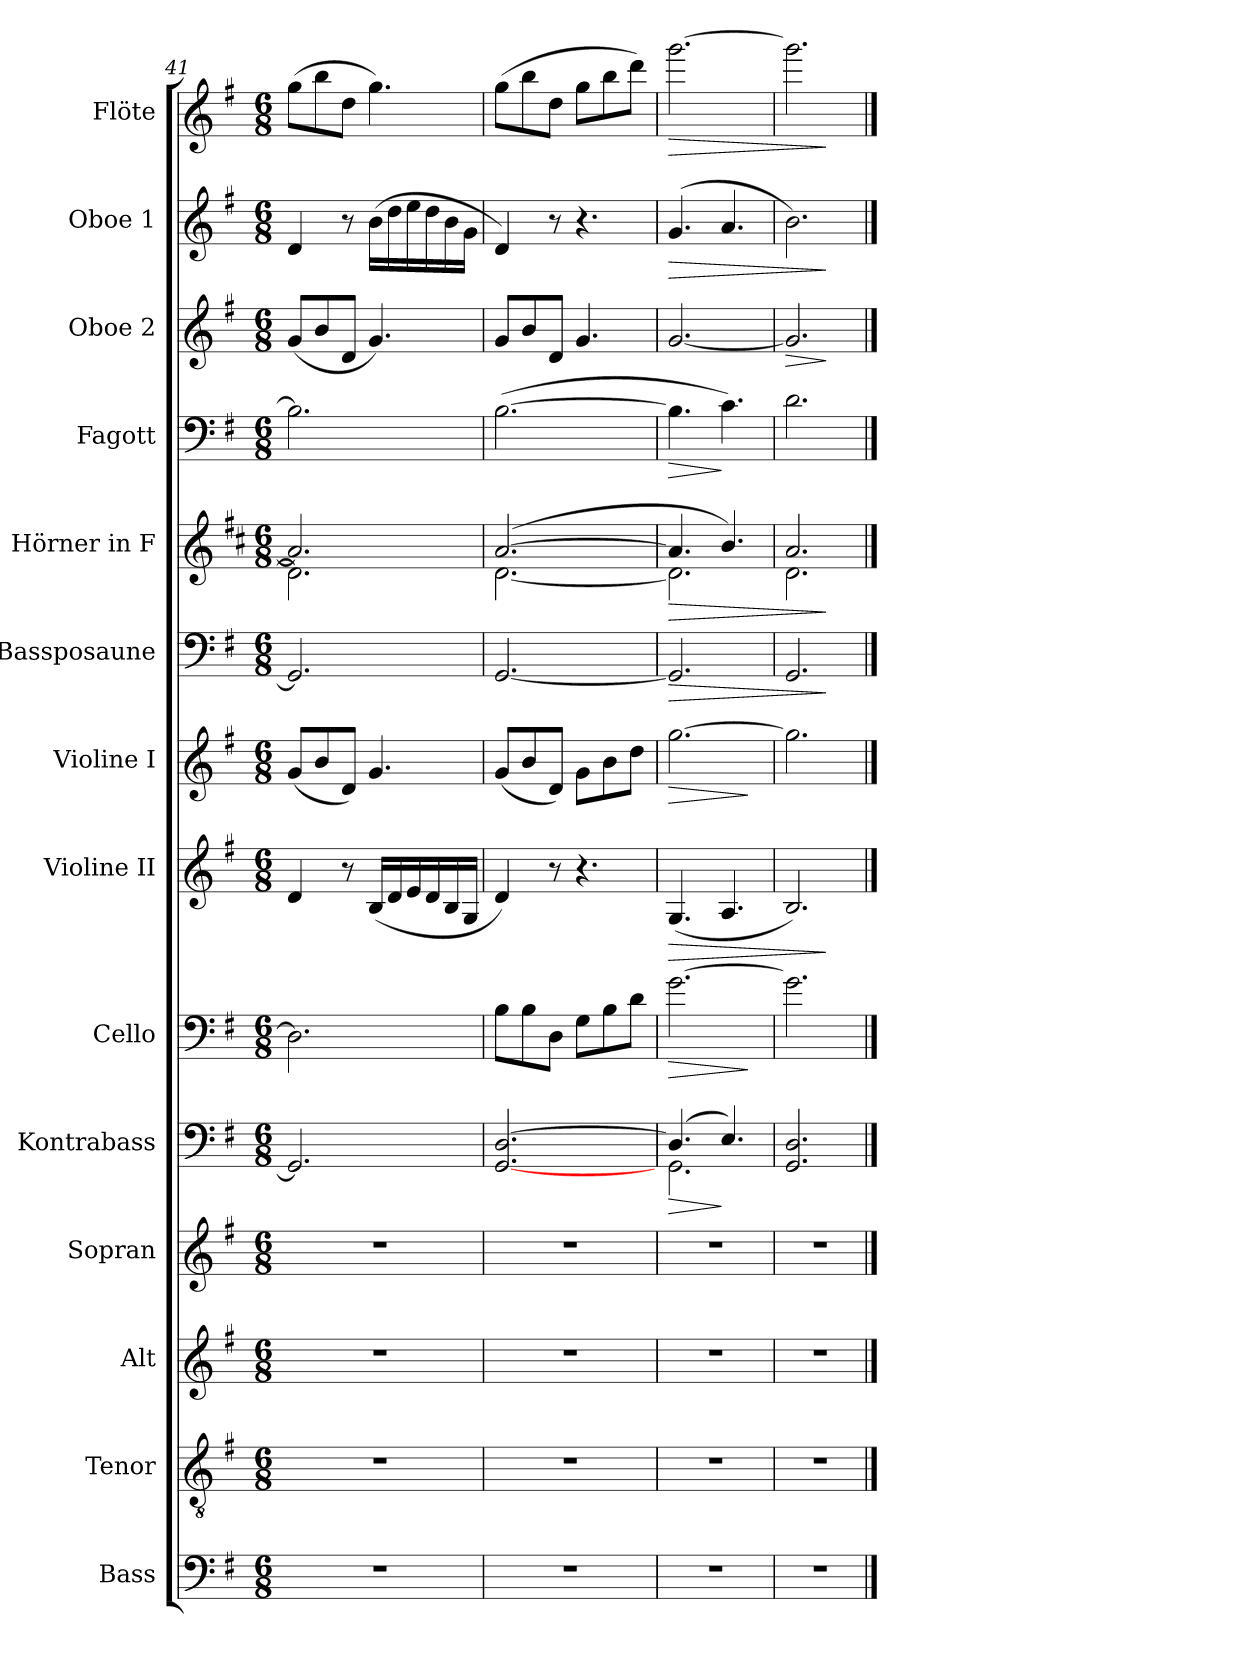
**kern	**kern	**kern	**kern	**kern	**dynam	**kern	**dynam	**kern	**dynam	**kern	**dynam	**kern	**dynam	**kern	**dynam	**kern	**dynam	**kern	**dynam	**kern	**dynam	**kern	**dynam
*part14	*part13	*part12	*part11	*part10	*part10	*part9	*part9	*part8	*part8	*part7	*part7	*part6	*part6	*part5	*part5	*part4	*part4	*part3	*part3	*part2	*part2	*part1	*part1
*staff14	*staff13	*staff12	*staff11	*staff10	*staff10	*staff9	*staff9	*staff8	*staff8	*staff7	*staff7	*staff6	*staff6	*staff5	*staff5	*staff4	*staff4	*staff3	*staff3	*staff2	*staff2	*staff1	*staff1
*I"Bass	*I"Tenor	*I"Alt	*I"Sopran	*I"Kontrabass	*	*I"Cello	*	*I"Violine II	*	*I"Violine I	*	*I"Bassposaune	*	*I"Hörner in F	*	*I"Fagott	*	*I"Oboe 2	*	*I"Oboe 1	*	*I"Flöte	*
*I'B.	*I'T.	*I'A.	*I'S.	*I'Kb.	*	*	*	*I'Vl. II	*	*I'Vl. I	*	*I'Bspos.	*	*I'Hrn. F	*	*I'Fag.	*	*I'Ob. 2	*	*I'Ob. 1	*	*I'Fl.	*
*clefF4	*clefGv2	*clefG2	*clefG2	*clefF4	*	*clefF4	*	*clefG2	*	*clefG2	*	*clefF4	*	*clefG2	*	*clefF4	*	*clefG2	*	*clefG2	*	*clefG2	*
*	*	*	*	*ITrd7c12	*	*	*	*	*	*	*	*	*	*ITrd4c7	*	*	*	*	*	*	*	*	*
*k[f#]	*k[f#]	*k[f#]	*k[f#]	*k[f#]	*	*k[f#]	*	*k[f#]	*	*k[f#]	*	*k[f#]	*	*k[f#]	*	*k[f#]	*	*k[f#]	*	*k[f#]	*	*k[f#]	*
*G:	*G:	*G:	*G:	*G:	*	*G:	*	*G:	*	*G:	*	*G:	*	*G:	*	*G:	*	*G:	*	*G:	*	*G:	*
*M6/8	*M6/8	*M6/8	*M6/8	*M6/8	*	*M6/8	*	*M6/8	*	*M6/8	*	*M6/8	*	*M6/8	*	*M6/8	*	*M6/8	*	*M6/8	*	*M6/8	*
=41	=41	=41	=41	=41	=41	=41	=41	=41	=41	=41	=41	=41	=41	=41	=41	=41	=41	=41	=41	=41	=41	=41	=41
*	*	*	*	*	*	*	*	*	*	*	*	*	*	*^	*	*	*	*	*	*	*	*	*
2.r	2.r	2.r	2.r	2.GGG/]	.	2.D\]	.	4d/	.	(<8g/L	.	2.GG/]	.	2.d/]	2.G\]	.	2.B\]	.	(<8g/L	.	4d/	.	(>8gg\L	.
.	.	.	.	.	.	.	.	.	.	8b/	.	.	.	.	.	.	.	.	8b/	.	.	.	8bb\	.
.	.	.	.	.	.	.	.	8r	.	8d/J)	.	.	.	.	.	.	.	.	8d/J	.	8r	.	8dd\J	.
.	.	.	.	.	.	.	.	(<16B/LL	.	4.g/	.	.	.	.	.	.	.	.	4.g/)	.	(>16b\LL	.	4.gg\)	.
.	.	.	.	.	.	.	.	16d/	.	.	.	.	.	.	.	.	.	.	.	.	16dd\	.	.	.
.	.	.	.	.	.	.	.	16e/	.	.	.	.	.	.	.	.	.	.	.	.	16ee\	.	.	.
.	.	.	.	.	.	.	.	16d/	.	.	.	.	.	.	.	.	.	.	.	.	16dd\	.	.	.
.	.	.	.	.	.	.	.	16B/	.	.	.	.	.	.	.	.	.	.	.	.	16b\	.	.	.
.	.	.	.	.	.	.	.	16G/JJ	.	.	.	.	.	.	.	.	.	.	.	.	16g\JJ	.	.	.
=42	=42	=42	=42	=42	=42	=42	=42	=42	=42	=42	=42	=42	=42	=42	=42	=42	=42	=42	=42	=42	=42	=42	=42	=42
2.r	2.r	2.r	2.r	[2.GGG/ [2.DD/	.	8B\L	.	4d/)	.	(<8g/L	.	[2.GG/	.	([>2.d/	[<2.G\	.	(>[2.B\	.	8g/L	.	4d/)	.	(>8gg\L	.
.	.	.	.	.	.	8B\	.	.	.	8b/	.	.	.	.	.	.	.	.	8b/	.	.	.	8bb\	.
.	.	.	.	.	.	8D\J	.	8r	.	8d/J)	.	.	.	.	.	.	.	.	8d/J	.	8r	.	8dd\J	.
.	.	.	.	.	.	8G\L	.	4.r	.	8g\L	.	.	.	.	.	.	.	.	4.g/	.	4.r	.	8gg\L	.
.	.	.	.	.	.	8B\	.	.	.	8b\	.	.	.	.	.	.	.	.	.	.	.	.	8bb\	.
.	.	.	.	.	.	8d\J	.	.	.	8dd\J	.	.	.	.	.	.	.	.	.	.	.	.	8ddd\J)	.
=43	=43	=43	=43	=43	=43	=43	=43	=43	=43	=43	=43	=43	=43	=43	=43	=43	=43	=43	=43	=43	=43	=43	=43	=43
!	!	!	!	!	!LO:HP:b	!	!LO:HP:b	!	!LO:HP:b	!	!LO:HP:b	!	!LO:HP:b	!	!	!LO:HP:b	!	!LO:HP:b	!	!	!	!LO:HP:b	!	!LO:HP:b
*	*	*	*	*^	*	*	*	*	*	*	*	*	*	*	*	*	*	*	*	*	*	*	*	*
2.r	2.r	2.r	2.r	(4.DD/]	2.GGG\	>	[2.g\	>	(<4.G/	>	[2.gg\	>	2.GG/]	>	4.d/]	2.G\]	>	4.B\]	>	[2.g/	.	(4.g/	>	[2.ggg\	>
.	.	.	.	4.EE/)	.	]	.	.	4.A/	.	.	.	.	.	4.e/)	.	.	4.c\)	]	.	.	4.a/	.	.	.
*	*	*	*	*v	*v	*	*	*	*	*	*	*	*	*	*v	*v	*	*	*	*	*	*	*	*	*
.	.	.	.	.	.	.	]	.	.	.	]	.	.	.	.	.	.	.	.	.	.	.	.
=44	=44	=44	=44	=44	=44	=44	=44	=44	=44	=44	=44	=44	=44	=44	=44	=44	=44	=44	=44	=44	=44	=44	=44
*	*	*	*	*	*	*	*	*	*	*	*	*	*	*^	*	*	*	*	*	*	*	*	*
!	!	!	!	!	!	!	!	!	!	!	!	!	!	!	!	!	!	!	!	!LO:HP:b	!	!	!	!
2.r	2.r	2.r	2.r	2.GGG/ 2.DD/	.	2.g\]	.	2.B/)	.	2.gg\]	.	2.GG/	.	2.d/	2.G\	.	2.d\	.	2.g/]	>	2.b\)	.	2.ggg\]	.
*	*	*	*	*	*	*	*	*	*	*	*	*	*	*v	*v	*	*	*	*	*	*	*	*	*
.	.	.	.	.	.	.	.	.	]	.	.	.	]	.	]	.	.	.	]	.	]	.	]
==	==	==	==	==	==	==	==	==	==	==	==	==	==	==	==	==	==	==	==	==	==	==	==
*-	*-	*-	*-	*-	*-	*-	*-	*-	*-	*-	*-	*-	*-	*-	*-	*-	*-	*-	*-	*-	*-	*-	*-
